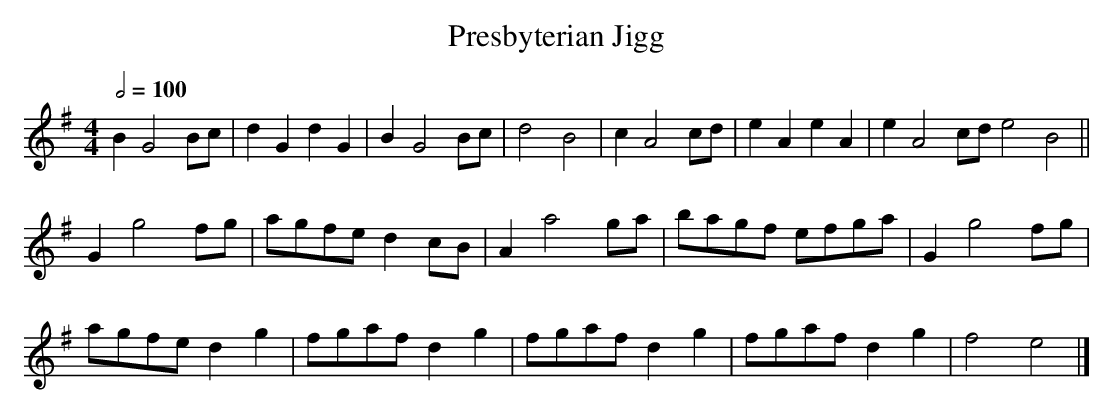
X:1
T:Presbyterian Jigg
M:4/4
L:1/4
Q:1/2=100
K:G
BG2B/c/|dGdG|BG2B/c/|d2B2|cA2c/d/|eAeA|eA2c/d/e2B2||
Gg2f/g/|a/g/f/e/dc/B/|Aa2g/a/|b/a/g/f/ e/f/g/a/|Gg2f/g/|
a/g/f/e/dg|f/g/a/f/dg|f/g/a/f/dg|f/g/a/f/dg|f2e2|]
